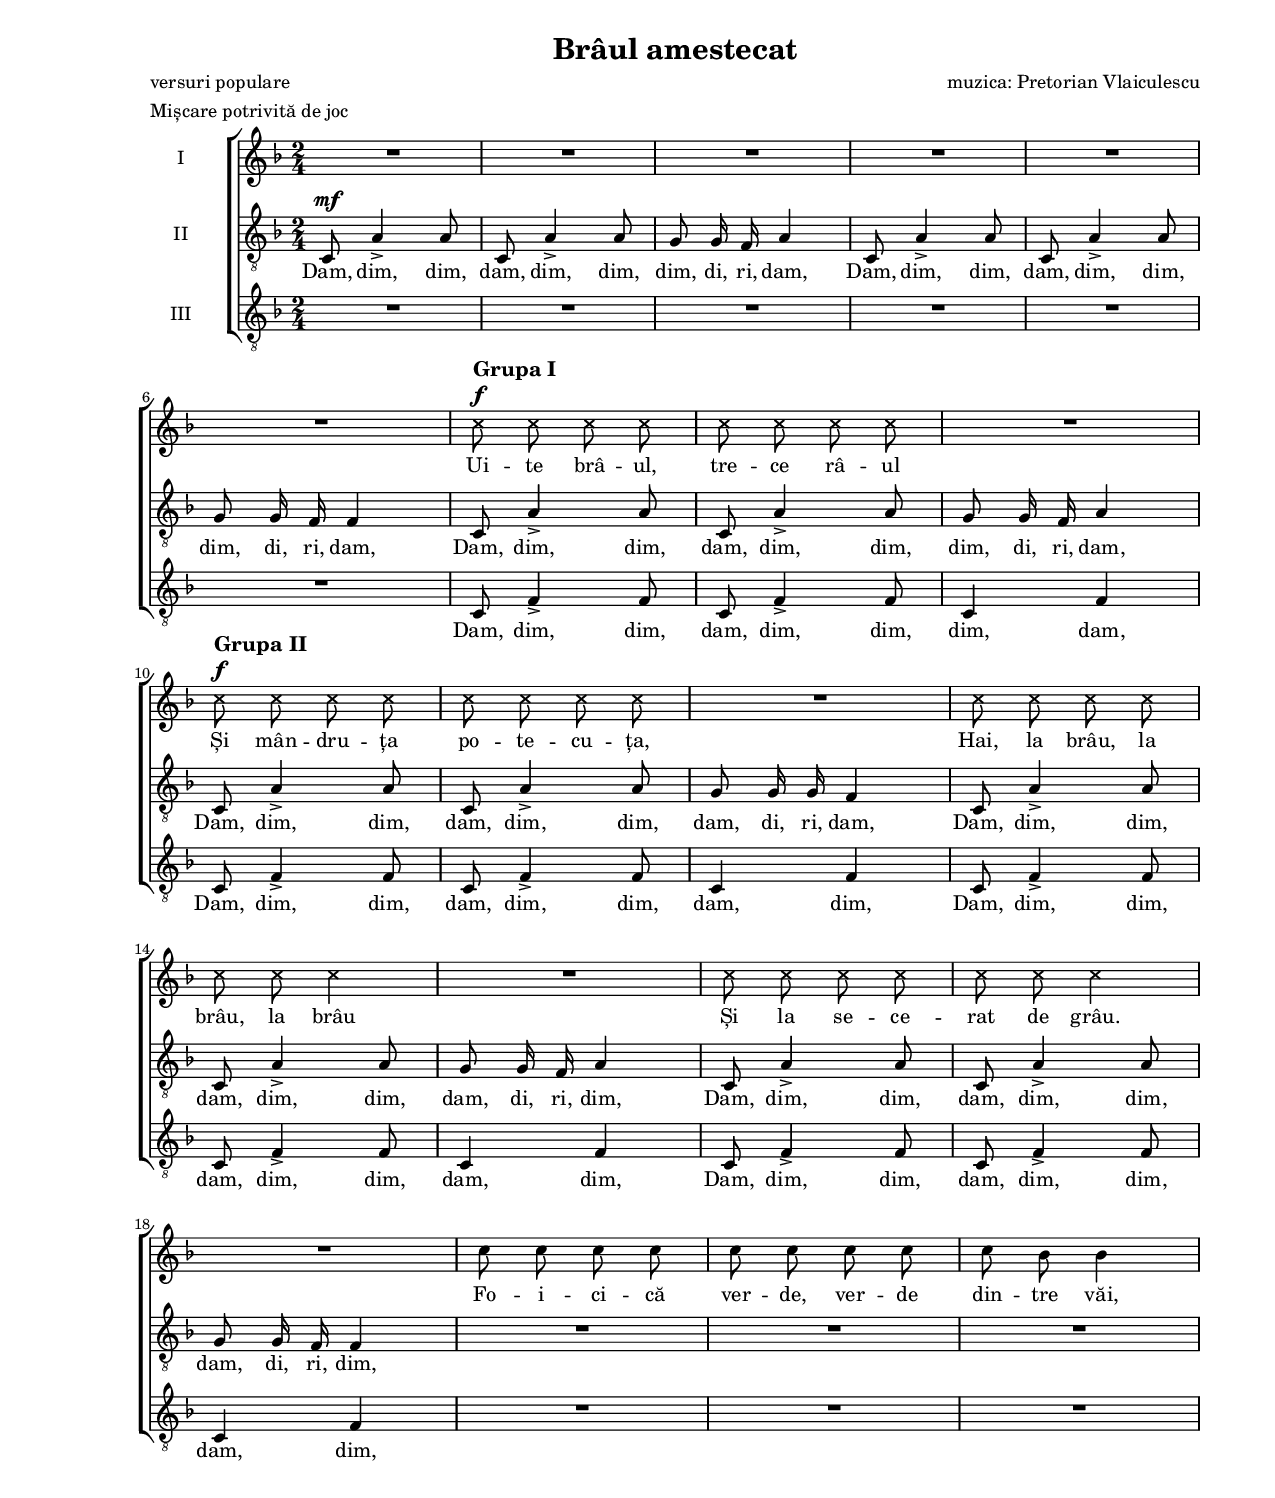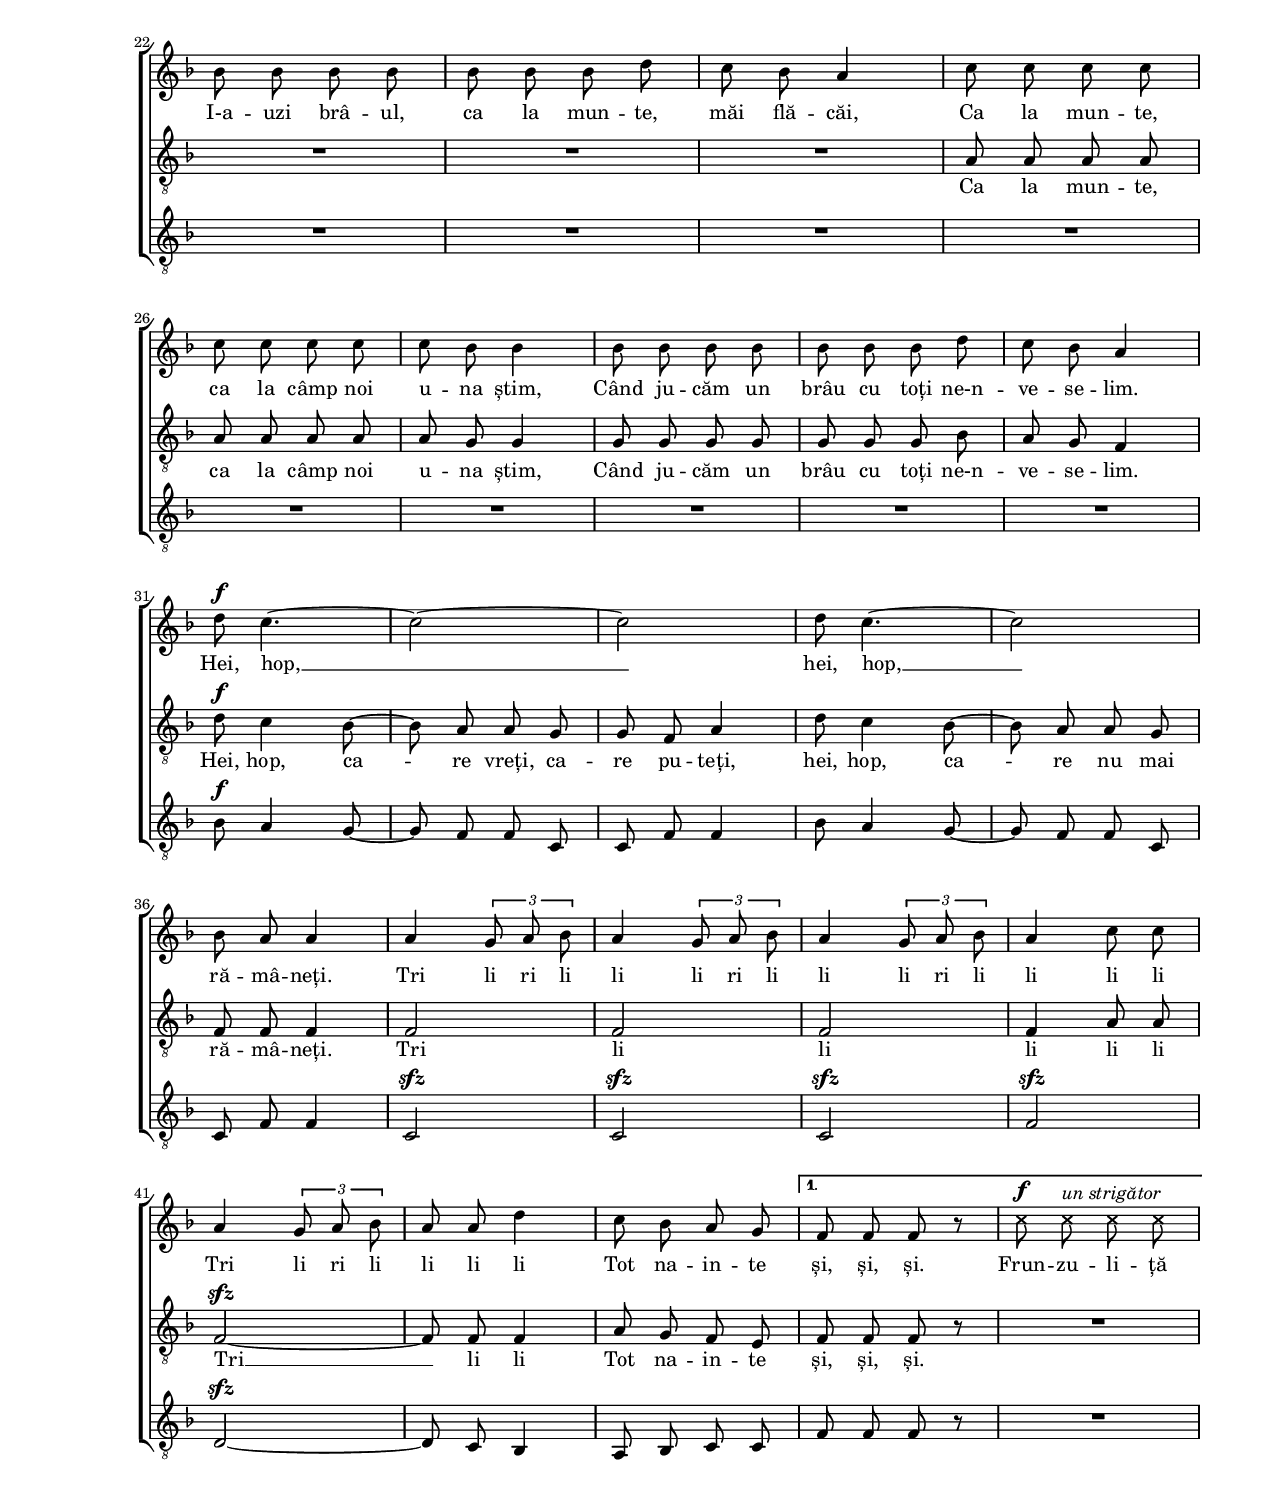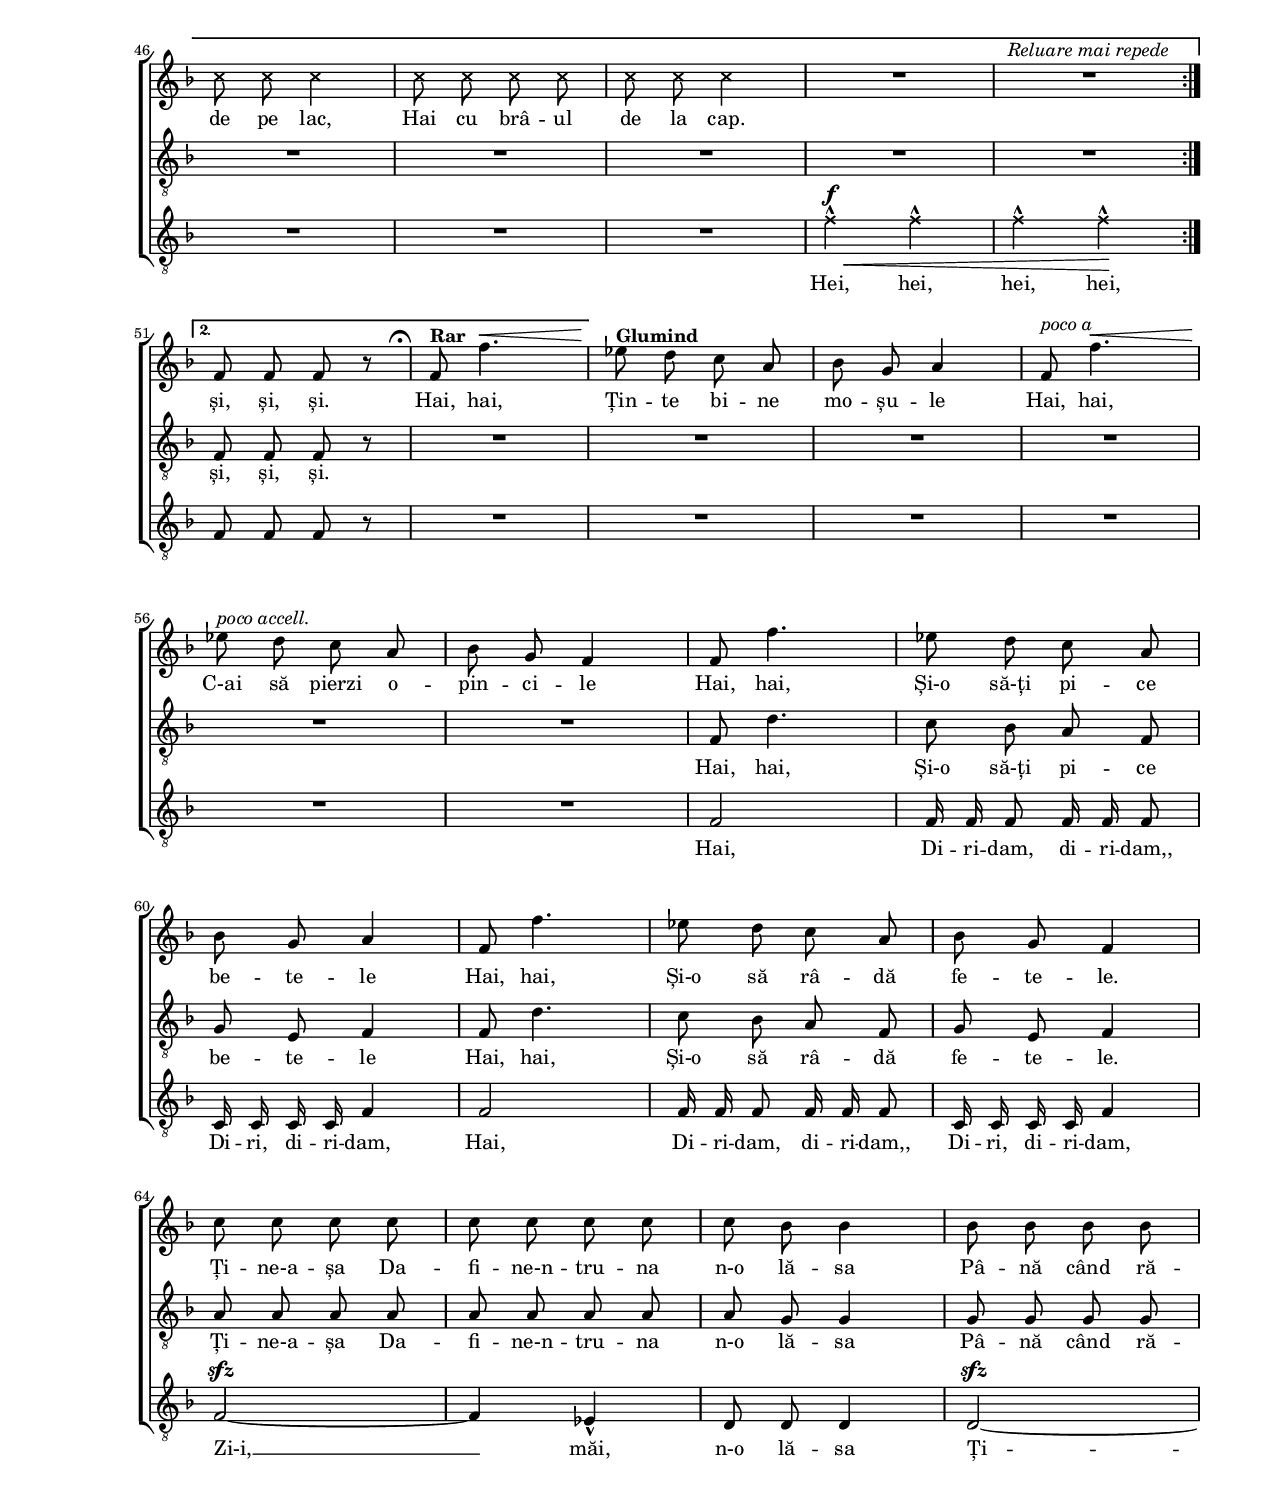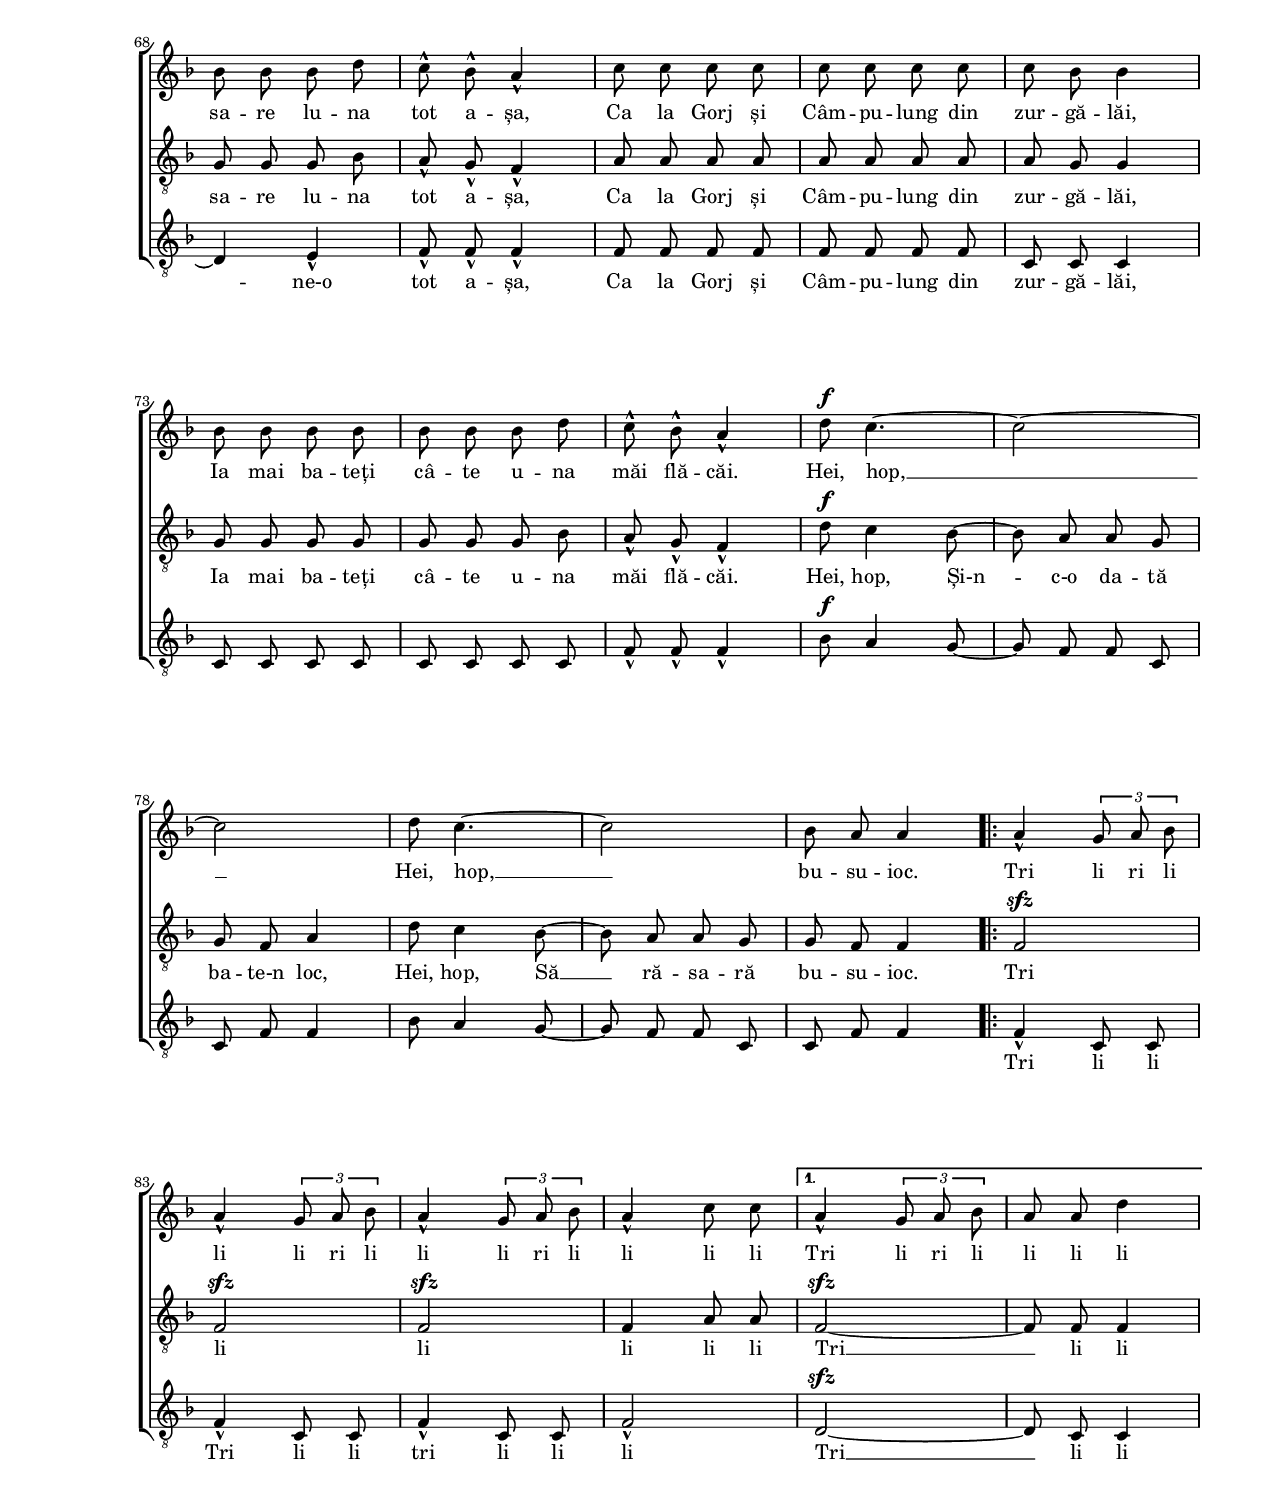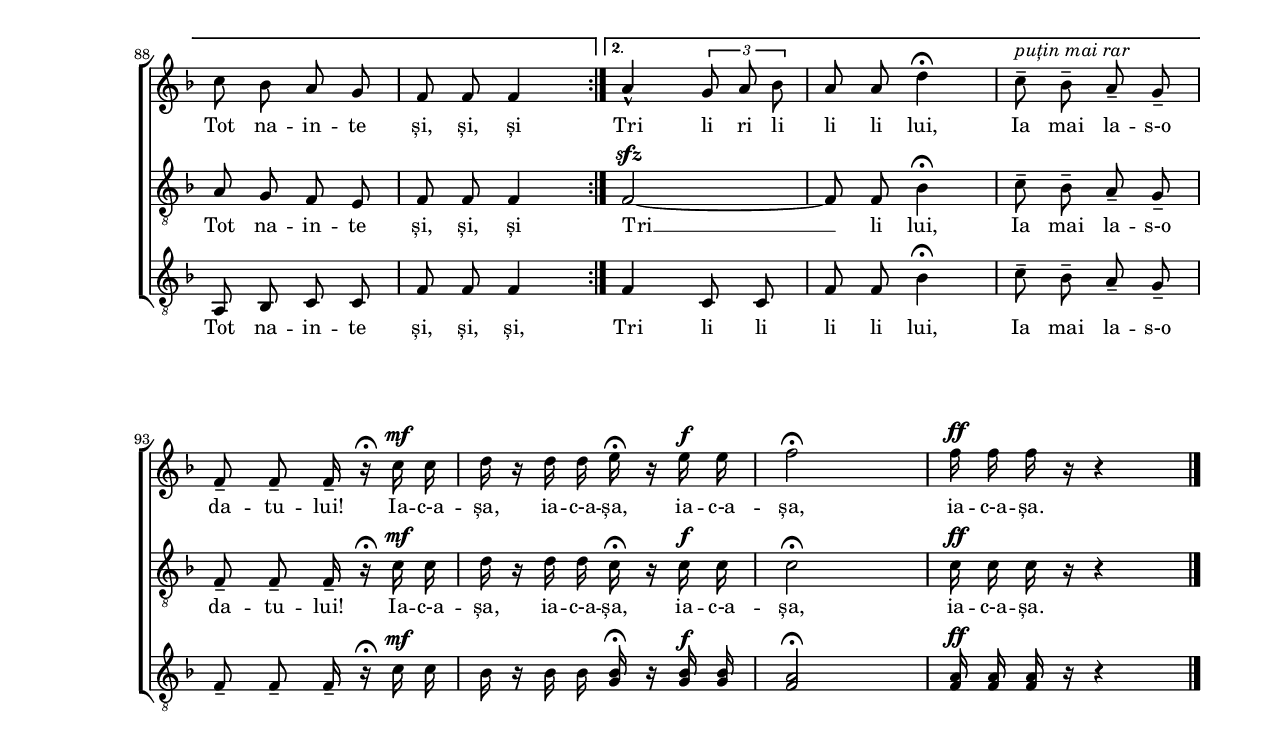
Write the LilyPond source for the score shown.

\version "2.19.80"

\paper {
  #(set-paper-size "letter")
  left-margin = 1\in
  line-width = 7\in
  print-page-number = false
  top-margin = 0.7\in
  bottom-margin = 0.7\in
}

\header {
  title = "Brâul amestecat"
  poet = "versuri populare"
  composer = "muzica: Pretorian Vlaiculescu"
  meter = "Mișcare potrivită de joc"
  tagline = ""
}

#(set-global-staff-size 16)

global = {
  \set Staff.midiInstrument = "clarinet"
  \key f \major
  \time 2/4
  \autoBeamOff
}

markupA = \markup {
  \column {
    { \large \bold "Grupa I" }
    { \musicglyph "f" }
  }
}

markupB = \markup {
  \column {
    { \large \bold "Grupa II" }
    { \musicglyph "f" }
  }
}

markupC = \markup { \italic "un strigător" }
markupD = \markup { \italic "Reluare mai repede" }
markupE = \markup { \hspace #4.5 \musicglyph "scripts.ufermata" }
markupF = \markup { \bold "Rar"}
markupG = \markup { \bold "Glumind" }
markupH = \markup { \italic "poco a" }
markupI = \markup { \italic "poco accell." }
markupJ = \markup { \italic "puțin mai rar" }

womenWords = \lyricmode {
  Ui -- te brâ -- ul, tre -- ce râ -- ul
  Și mân -- dru -- ța po -- te -- cu -- ța,
  Hai, la brâu, la brâu, la brâu
  Și la se -- ce -- rat de grâu.

  Fo -- i -- ci -- că ver -- de, ver -- de din -- tre văi,
  I-a -- uzi brâ -- ul, ca la mun -- te, măi flă -- căi,
  Ca la mun -- te, ca la câmp noi u -- na știm,
  Când ju -- căm un brâu cu toți ne-n -- ve -- se -- lim.

  Hei, hop, __
  hei, hop, __
  ră -- mâ -- neți.
  Tri li ri li li li ri li li li ri li li li li
  Tri li ri li li li li
  Tot na -- in -- te și, și, și.

  Frun -- zu -- li -- ță de pe lac,
  Hai cu brâ -- ul de la cap.

  și, și, și.
  Hai, hai, Țin -- te bi -- ne mo -- șu -- le
  Hai, hai, C-ai să pierzi o -- pin -- ci -- le
  Hai, hai, Și-o să-ți pi -- ce be -- te -- le
  Hai, hai, Și-o să râ -- dă fe -- te -- le.

  Ți -- ne-a -- șa Da -- fi -- ne-n -- tru -- na n-o lă -- sa
  Pâ -- nă când ră -- sa -- re lu -- na tot a -- șa,
  Ca la Gorj și Câm -- pu -- lung din zur -- gă -- lăi,
  Ia mai ba -- teți câ -- te u -- na măi flă -- căi.

  Hei, hop, __
  Hei, hop, __ bu -- su -- ioc.

  Tri li ri li li li ri li li li ri li li li li
  Tri li ri li li li li
  Tot na -- in -- te și, și, și

  Tri li ri li li li lui,
  Ia mai la -- s-o da -- tu -- lui!
  Ia -- c-a -- șa, ia -- c-a -- șa, ia -- c-a -- șa, ia -- c-a -- șa.
}

tenorWords = \lyricmode {
  Dam, dim, dim, dam, dim, dim, dim, di, ri, dam,
  Dam, dim, dim, dam, dim, dim, dim, di, ri, dam,
  Dam, dim, dim, dam, dim, dim, dim, di, ri, dam,
  Dam, dim, dim, dam, dim, dim, dam, di, ri, dam,
  Dam, dim, dim, dam, dim, dim, dam, di, ri, dim,
  Dam, dim, dim, dam, dim, dim, dam, di, ri, dim,

  Ca la mun -- te, ca la câmp noi u -- na știm,
  Când ju -- căm un brâu cu toți ne-n -- ve -- se -- lim.

  Hei, hop, ca -- re vreți, ca -- re pu -- teți,
  hei, hop, ca -- re nu mai ră -- mâ -- neți.
  Tri li li li li li
  Tri __ li li
  Tot na -- in -- te și, și, și.

  și, și, și.
  Hai, hai, Și-o să-ți pi -- ce be -- te -- le
  Hai, hai, Și-o să râ -- dă fe -- te -- le.

  Ți -- ne-a -- șa Da -- fi -- ne-n -- tru -- na n-o lă -- sa
  Pâ -- nă când ră -- sa -- re lu -- na tot a -- șa,
  Ca la Gorj și Câm -- pu -- lung din zur -- gă -- lăi,
  Ia mai ba -- teți câ -- te u -- na măi flă -- căi.

  Hei, hop, Și-n -- c-o da -- tă ba -- te-n loc,
  Hei, hop, Să __ ră -- sa -- ră bu -- su -- ioc.

  Tri li li li li li
  Tri __ li li
  Tot na -- in -- te și, și, și

  Tri __ li lui,
  Ia mai la -- s-o da -- tu -- lui!
  Ia -- c-a -- șa, ia -- c-a -- șa, ia -- c-a -- șa, ia -- c-a -- șa.
}

bassWords = \lyricmode {
  Dam, dim, dim, dam, dim, dim, dim, dam,
  Dam, dim, dim, dam, dim, dim, dam, dim,
  Dam, dim, dim, dam, dim, dim, dam, dim,
  Dam, dim, dim, dam, dim, dim, dam, dim,

  \skip 8 \skip 8 \skip 8 \skip 8 \skip 8 \skip 8 \skip 8 \skip 8
  \skip 8 \skip 8 \skip 8 \skip 8 \skip 8 \skip 8 \skip 8 \skip 8
  \skip 8 \skip 8 \skip 8 \skip 8 \skip 8 \skip 8 \skip 8 \skip 8
  \skip 8 \skip 8 \skip 8 \skip 8 \skip 8 \skip 8 \skip 8 \skip 8

  Hei, hei, hei, hei,

  \skip 8 \skip 8 \skip 8
  Hai, Di -- ri -- dam, di -- ri -- dam,, Di -- ri, di -- ri -- dam,
  Hai, Di -- ri -- dam, di -- ri -- dam,, Di -- ri, di -- ri -- dam,
  Zi-i, __ măi, n-o lă -- sa
  Ți -- ne-o tot a -- șa,

  Ca la Gorj și Câm -- pu -- lung din zur -- gă -- lăi,

  \skip 8 \skip 8 \skip 8 \skip 8 \skip 8 \skip 8 \skip 8 \skip 8
  \skip 8 \skip 8 \skip 8 \skip 8 \skip 8 \skip 8 \skip 8 \skip 8
  \skip 8 \skip 8 \skip 8 \skip 8 \skip 8 \skip 8 \skip 8 \skip 8
  \skip 8 \skip 8 \skip 8 \skip 8 \skip 8

  Tri li li
  Tri li li tri li li li
  Tri __ li li
  Tot na -- in -- te și, și, și,
  Tri li li li li lui,
  Ia mai la -- s-o
}

womenMusic = \relative c' {
  \set Staff.vocalName = "I"
  \repeat volta 2 {
    R2 * 5
    \break

    R2
    \override NoteHead.style = #'cross
    c'8^\markupA c8 c8 c8
    c8 c8 c8 c8
    R2
    \break

    c8^\markupB c8 c8 c8
    c8 c8 c8 c8
    R2
    c8 c8 c8 c8
    \break

    c8 c8 c4
    R2
    c8 c8 c8 c8
    c8 c8 c4
    \revert NoteHead.style
    \break

    R2
    c8 c8 c8 c8
    c8 c8 c8 c8
    c8 bes8 bes4
    \break

    bes8 bes8 bes8 bes8
    bes8 bes8 bes8 d8
    c8 bes8 a4
    c8 c8 c8 c8
    \break

    c8 c8 c8 c8
    c8 bes8 bes4
    bes8 bes8 bes8 bes8
    bes8 bes8 bes8 d8
    c8 bes8 a4
    \break

    d8^\f c4.~
    c2~
    c2
    d8 c4.~
    c2
    \break

    bes8 a8 a4
    a4 \tuplet 3/2 { g8 a8 bes8 }
    a4 \tuplet 3/2 { g8 a8 bes8 }
    a4 \tuplet 3/2 { g8 a8 bes8 }
    a4 c8 c8
    \break

    a4 \tuplet 3/2 { g8 a8 bes8 }
    a8 a8 d4
    c8 bes8 a8 g8
  } \alternative {
    {
      f8 f8 f8 r8
      \override NoteHead.style = #'cross
      c'8^\f c8^\markupC c8 c8
      \break

      c8 c8 c4
      c8 c8 c8 c8
      c8 c8 c4
      \revert NoteHead.style
      R2
      R2^\markupD
      \break
    }
    {
      f,8 f8 f8 r8^\markupE
      f8^\markupF f'4.^\<
    }
  }
  es8\!^\markupG d8 c8 a8
  bes8 g8 a4
  f8^\markupH f'4.^\<
  \break

  es8^\markupI\! d8 c8 a8
  bes8 g8 f4
  f8 f'4.
  es8 d8 c8 a8
  \break

  bes8 g8 a4
  f8 f'4.
  es8 d8 c8 a8
  bes8 g8 f4
  \break

  c'8 c8 c8 c8
  c8 c8 c8 c8
  c8 bes8 bes4
  bes8 bes8 bes8 bes8
  \break

  bes8 bes8 bes8 d8
  c8^^ bes8^^ a4_^
  c8 c8 c8 c8
  c8 c8 c8 c8
  c8 bes8 bes4
  \break

  bes8 bes8 bes8 bes8
  bes8 bes8 bes8 d8
  c8^^ bes8^^ a4_^
  d8^\f c4.~
  c2~
  \break

  c2
  d8 c4.~
  c2
  bes8 a8 a4

  \repeat volta 2 {
    a4_^ \tuplet 3/2 { g8 a8 bes8 }
    \break

    a4_^ \tuplet 3/2 { g8 a8 bes8 }
    a4_^ \tuplet 3/2 { g8 a8 bes8 }
    a4_^ c8 c8
  } \alternative {
    {
      a4_^ \tuplet 3/2 { g8 a8 bes8 }
      a8 a8 d4
      \break

      c8 bes8 a8 g8
      f8 f8 f4
    }
    {
      a4_^ \tuplet 3/2 { g8 a8 bes8 }
      a8 a8 d4^\fermata
      c8--^\markupJ bes8-- a8-- g8--
      \break
    }
  }

  f8-- f8-- f16-- r16^\fermata c'16^\mf c16
  d16 r16 d16 d16 e16^\fermata r16 e16^\f e16
  f2^\fermata
  f16^\ff f16 f16 r16 r4
  \bar "|."
}

tenorMusic = \relative c' {
  \set Staff.vocalName = "II"
  \repeat volta 2 {
    c,8^\mf a'4-> a8
    c,8 a'4-> a8
    g8 g16 f16 a4
    c,8 a'4-> a8
    c,8 a'4-> a8

    g8 g16 f16 f4
    c8 a'4-> a8
    c,8 a'4-> a8
    g8 g16 f16 a4

    c,8 a'4-> a8
    c,8 a'4-> a8
    g8 g16 g16 f4
    c8 a'4-> a8

    c,8 a'4-> a8
    g8 g16 f16 a4
    c,8 a'4-> a8
    c,8 a'4-> a8

    g8 g16 f16 f4
    R2
    R2
    R2

    R2
    R2
    R2
    a8 a8 a8 a8

    a8 a8 a8 a8
    a8 g8 g4
    g8 g8 g8 g8
    g8 g8 g8 bes8
    a8 g8 f4

    d'8^\f c4 bes8~
    bes8 a8 a8 g8
    g8 f8 a4
    d8 c4 bes8~
    bes8 a8 a8 g8

    f8 f8 f4
    f2
    f2
    f2
    f4 a8 a8

    f2~^\sfz
    f8 f8 f4
    a8 g8 f8 e8
  } \alternative {
    {
      f8 f8 f8 r8
      R2

      R2
      R2
      R2
      R2
      R2
    }
    {
      f8 f8 f8 r8
      R2
    }
  }

  R2
  R2
  R2

  R2
  R2
  f8 d'4.
  c8 bes8 a8 f8

  g8 e8 f4
  f8 d'4.
  c8 bes8 a8 f8
  g8 e8 f4

  a8 a8 a8 a8
  a8 a8 a8 a8
  a8 g8 g4
  g8 g8 g8 g8

  g8 g8 g8 bes8
  a8-^ g8-^ f4-^
  a8 a8 a8 a8
  a8 a8 a8 a8
  a8 g8 g4

  g8 g8 g8 g8
  g8 g8 g8 bes8
  a8-^ g8-^ f4-^
  d'8^\f c4 bes8~
  bes8 a8 a8 g8

  g8 f8 a4
  d8 c4 bes8~
  bes8 a8 a8 g8
  g8 f8 f4

  \repeat volta 2 {
    f2^\sfz

    f2^\sfz
    f2^\sfz
    f4 a8 a8
  } \alternative {
    {
      f2~^\sfz
      f8 f8 f4

      a8 g8 f8 e8
      f8 f8 f4
    }
    {
      f2~^\sfz
      f8 f8 bes4^\fermata
      c8-- bes8-- a8-- g8--
    }
  }

  f8-- f8-- f16-- r16^\fermata c'16^\mf c16
  d16 r16 d16 d16 c16^\fermata r16 c16^\f c16
  c2^\fermata
  c16^\ff c16 c16 r16 r4
}

bassMusic = \relative c' {
  \set Staff.vocalName = "III"
  \repeat volta 2 {
    R2 * 5

    R2
    c,8 f4-> f8
    c8 f4-> f8
    c4 f4

    c8 f4-> f8
    c8 f4-> f8
    c4 f4
    c8 f4-> f8

    c8 f4-> f8
    c4 f4
    c8 f4-> f8
    c8 f4-> f8

    c4 f4
    R2
    R2
    R2

    R2
    R2
    R2
    R2

    R2
    R2
    R2
    R2
    R2

    bes8^\f a4 g8~
    g8 f8 f8 c8
    c8 f8 f4
    bes8 a4 g8~
    g8 f8 f8 c8

    c8 f8 f4
    c2^\sfz
    c2^\sfz
    c2^\sfz
    f2^\sfz

    d2~^\sfz
    d8 c8 bes4
    a8 bes8 c8 c8
  } \alternative {
    {
      f8 f8 f8 r8
      R2

      R2
      R2
      R2
      \override NoteHead.style = #'cross
      f'4^\f-^\< f4-^
      f4-^ f4-^\!
      \revert NoteHead.style
    }
    {
      f,8 f8 f8 r8
      R2
    }
  }

  R2
  R2
  R2

  R2
  R2
  f2
  f16 f16 f8 f16 f16 f8

  c16 c16 c16 c16 f4
  f2
  f16 f16 f8 f16 f16 f8
  c16 c16 c16 c16 f4

  f2~^\sfz
  f4 es4-^
  d8 d8 d4
  d2~^\sfz

  d4 e4-^
  f8-^ f8-^ f4-^
  f8 f8 f8 f8
  f8 f8 f8 f8
  c8 c8 c4

  c8 c8 c8 c8
  c8 c8 c8 c8
  f8-^ f8-^ f4-^
  bes8^\f a4 g8~
  g8 f8 f8 c8

  c8 f8 f4
  bes8 a4 g8~
  g8 f8 f8 c8
  c8 f8 f4

  \repeat volta 2 {
    f4-^ c8 c8

    f4-^ c8 c8
    f4-^ c8 c8
    f2-^
  } \alternative {
    {
      d2~^\sfz
      d8 c8 c4

      a8 bes8 c8 c8
      f8 f8 f4
    }
    {
      f4 c8 c8
      f8 f8 bes4^\fermata
      c8-- bes8-- a8-- g8--
    }
  }

  f8-- f8-- f16-- r16^\fermata c'16^\mf c16
  bes16 r16 bes16 bes16 <bes g>16^\fermata r16 <bes g>16^\f <bes g>16
  <a f>2^\fermata
  <a f>16^\ff <a f>16 <a f>16 r16 r4
}

myScore = \new Score <<
  \new ChoirStaff <<
    \new Staff \new Voice { \global \womenMusic }
    \addlyrics { \womenWords }

    \new Staff <<
      \clef "G_8"
      \new Voice { \global \tenorMusic }
      \addlyrics { \tenorWords }
    >>

    \new Staff <<
      \clef "G_8"
      \new Voice { \global \bassMusic }
      \addlyrics { \bassWords }
    >>
  >>
>>

\score {
  \myScore
  \layout { }
}

midiOutput = \midi {
  \tempo 4 = 120
  \context {
    \Voice
    \remove "Dynamic_performer"
  }
}

\score {
  \unfoldRepeats
  \myScore
  \midi { \midiOutput }
}

\score {
  \unfoldRepeats
  \new Voice { \global \womenMusic }
  \midi { \midiOutput }
}

\score {
  \unfoldRepeats
  \new Voice { \global \tenorMusic }
  \midi { \midiOutput }
}

\score {
  \unfoldRepeats
  \new Voice { \global \bassMusic }
  \midi { \midiOutput }
}
